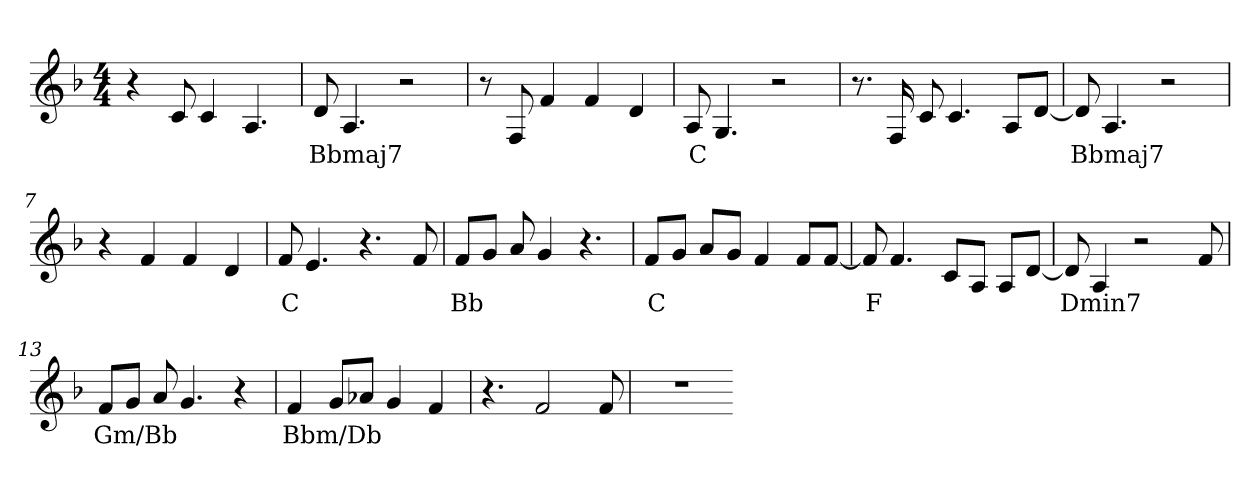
**kern	**text
*part1	*part1
*staff1	*staff1
*clefG2	*
*k[b-]	*
*M4/4	*
=1	=1
4r	.
8c	.
4c	.
4.A	.
=2	=2
8d	Bbmaj7
4.A	.
2r	.
=3	=3
8r	.
8F	.
4f	.
4f	.
4d	.
=4	=4
8A	C
4.G	.
2r	.
=5	=5
8.r	.
16F	.
8c	.
4.c	.
8A/L	.
[8d/J	.
=6	=6
8d]	Bbmaj7
4.A	.
2r	.
=7	=7
4r	.
4f	.
4f	.
4d	.
=8	=8
8f	C
4.e	.
4.r	.
8f	.
=9	=9
8f/L	Bb
8g/J	.
8a	.
4g	.
4.r	.
=10	=10
8f/L	C
8g/J	.
8a/L	.
8g/J	.
4f	.
8f/L	.
[8f/J	.
=11	=11
8f]	F
4.f	.
8c/L	.
8A/J	.
8A/L	.
[8d/J	.
=12	=12
8d]	Dmin7
4A	.
2r	.
8f	.
=13	=13
8f/L	Gm/Bb
8g/J	.
8a	.
4.g	.
4r	.
=14	=14
4f	Bbm/Db
8g/L	.
8a-X/J	.
4g	.
4f	.
=15	=15
4.r	.
2f	.
8f	.
=16	=16
1r	.
=-	=-
*-	*-
